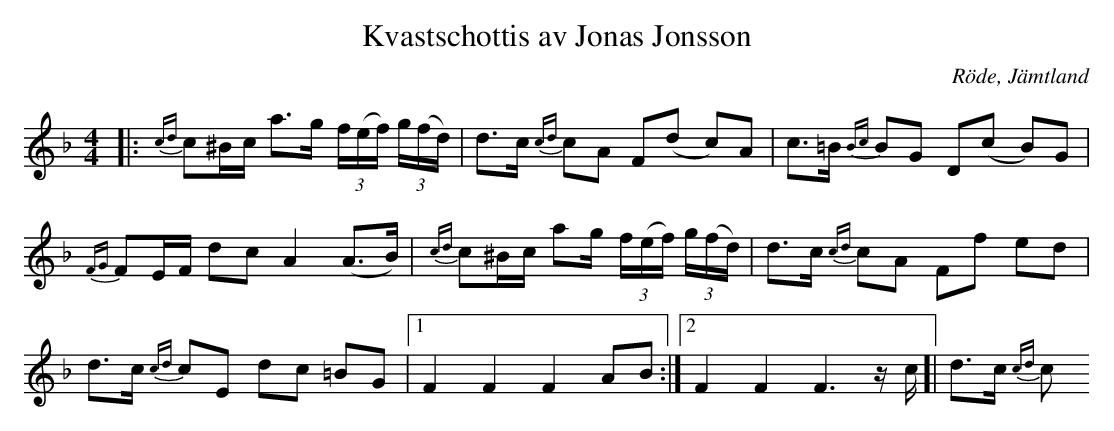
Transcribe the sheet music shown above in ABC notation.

X:1
T:Kvastschottis av Jonas Jonsson
O:Röde, Jämtland
M:4/4
L:1/16
K:F
|: {cd}c2^Bc a2>g2 (3f(ef) (3g(fd) | d2>c2 {cd}c2A2 F2(d2- c2)A2 | c2>=B2 {Bc}B2G2 D2(c2- B2)G2 | {FG}F2EF d2c2 A4 (A2>B2) | {cd}c2^Bc a2g (3f(ef) (3g(fd) | d2>c2 {cd}c2A2 F2f2 e2d2 | d2>c2 {cd}c2E2 d2c2 =B2G2 |1 F4 F4 F4 A2B2 :|2 F4 F4 F4> z2c ]| d2>c2 {cd}c2
